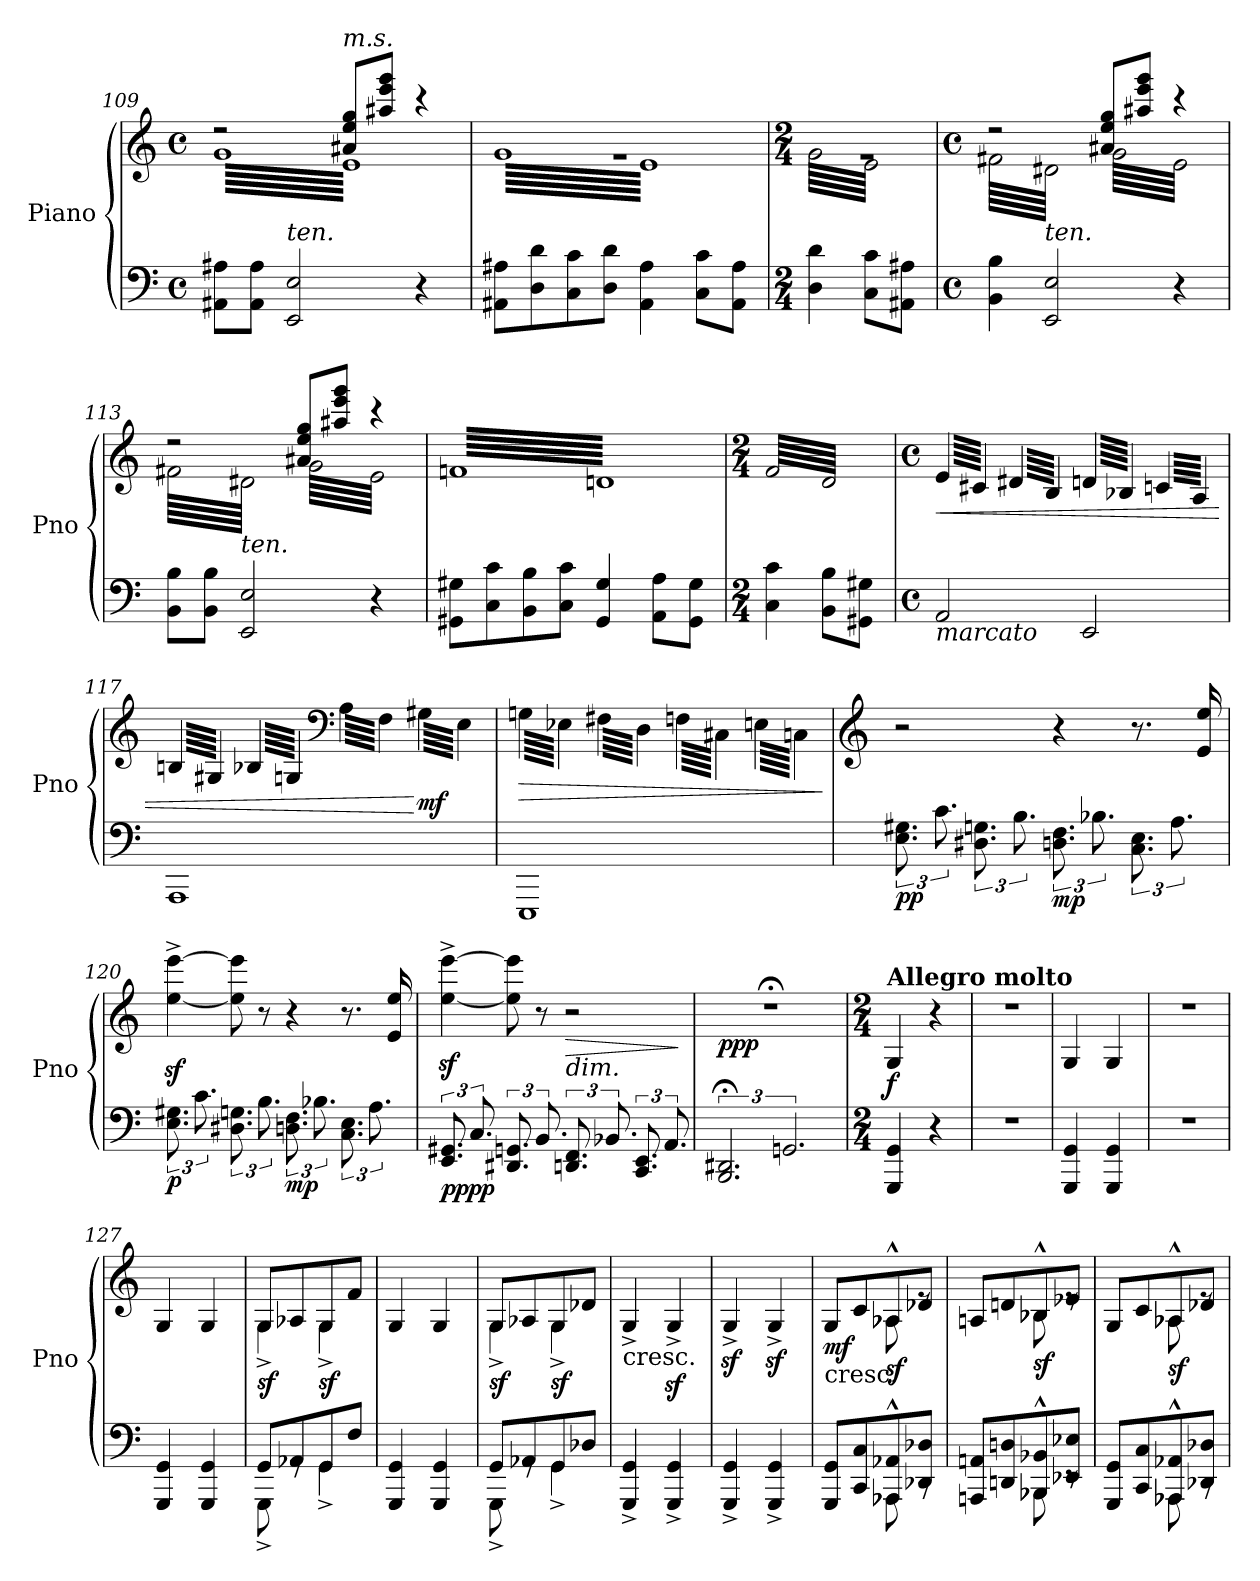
**kern	**kern	**dynam
*part1	*part1	*part1
*staff2	*staff1	*staff1/2
*I"Piano	*	*
*I'Pno	*	*
*clefF4	*clefG2	*
*k[]	*k[]	*
*M4/4	*M4/4	*
*met(c)	*met(c)	*
=109	=109	=109
*	*^	*
*	*tremolo	*	*
8AA#X\ 8A#X\L	2r	(64gLLLL	.
.	.	64e)	.
.	.	64g	.
.	.	64e)	.
.	.	64g	.
.	.	64e)	.
.	.	64g	.
.	.	64e)	.
8AA#\ 8A#\J	.	64g	.
.	.	64e)	.
.	.	64g	.
.	.	64e)	.
.	.	64g	.
.	.	64e)	.
.	.	64g	.
.	.	64e)	.
!LO:TX:a:i:t=ten.	!	!	!
2EE/ 2E/	.	64g	.
.	.	64e)	.
.	.	64g	.
.	.	64e)	.
.	.	64g	.
.	.	64e)	.
.	.	64g	.
.	.	64e)	.
.	.	64g	.
.	.	64e)	.
.	.	64g	.
.	.	64e)	.
.	.	64g	.
.	.	64e)	.
.	.	64g	.
.	.	64e)	.
!	!LO:TX:a:i:t=m.s.	!	!
.	8a#X/ 8ee/ 8gg/L	64g	.
.	.	64e)	.
.	.	64g	.
.	.	64e)	.
.	.	64g	.
.	.	64e)	.
.	.	64g	.
.	.	64e)	.
.	8aa#X/ 8eee/ 8ggg/J	64g	.
.	.	64e)	.
.	.	64g	.
.	.	64e)	.
.	.	64g	.
.	.	64e)	.
.	.	64g	.
.	.	64e)	.
4r	4r	64g	.
.	.	64e)	.
.	.	64g	.
.	.	64e)	.
.	.	64g	.
.	.	64e)	.
.	.	64g	.
.	.	64e)	.
.	.	64g	.
.	.	64e)	.
.	.	64g	.
.	.	64e)	.
.	.	64g	.
.	.	64e)	.
.	.	64g	.
.	.	64e)JJJJ	.
!!LO:LB:g=z	!!
=110	=110	=110	=110
8AA#X\ 8A#X\L	1rg	(64gLLLL	.
.	.	64e)	.
.	.	64g	.
.	.	64e)	.
.	.	64g	.
.	.	64e)	.
.	.	64g	.
.	.	64e)	.
8D\ 8d\	.	64g	.
.	.	64e)	.
.	.	64g	.
.	.	64e)	.
.	.	64g	.
.	.	64e)	.
.	.	64g	.
.	.	64e)	.
8C\ 8c\	.	64g	.
.	.	64e)	.
.	.	64g	.
.	.	64e)	.
.	.	64g	.
.	.	64e)	.
.	.	64g	.
.	.	64e)	.
8D\ 8d\J	.	64g	.
.	.	64e)	.
.	.	64g	.
.	.	64e)	.
.	.	64g	.
.	.	64e)	.
.	.	64g	.
.	.	64e)	.
4AA#\ 4A#\	.	64g	.
.	.	64e)	.
.	.	64g	.
.	.	64e)	.
.	.	64g	.
.	.	64e)	.
.	.	64g	.
.	.	64e)	.
.	.	64g	.
.	.	64e)	.
.	.	64g	.
.	.	64e)	.
.	.	64g	.
.	.	64e)	.
.	.	64g	.
.	.	64e)	.
8C\ 8c\L	.	64g	.
.	.	64e)	.
.	.	64g	.
.	.	64e)	.
.	.	64g	.
.	.	64e)	.
.	.	64g	.
.	.	64e)	.
8AA#\ 8A#\J	.	64g	.
.	.	64e)	.
.	.	64g	.
.	.	64e)	.
.	.	64g	.
.	.	64e)	.
.	.	64g	.
.	.	64e)JJJJ	.
=111	=111	=111	=111
*M2/4	*M2/4	*	*
4D\ 4d\	2rg	(64g\LLLL	.
.	.	64e\)	.
.	.	64g\	.
.	.	64e\)	.
.	.	64g\	.
.	.	64e\)	.
.	.	64g\	.
.	.	64e\)	.
.	.	64g\	.
.	.	64e\)	.
.	.	64g\	.
.	.	64e\)	.
.	.	64g\	.
.	.	64e\)	.
.	.	64g\	.
.	.	64e\)	.
8C\ 8c\L	.	64g\	.
.	.	64e\)	.
.	.	64g\	.
.	.	64e\)	.
.	.	64g\	.
.	.	64e\)	.
.	.	64g\	.
.	.	64e\)	.
8AA#X\ 8A#X\J	.	64g\	.
.	.	64e\)	.
.	.	64g\	.
.	.	64e\)	.
.	.	64g\	.
.	.	64e\)	.
.	.	64g\	.
.	.	64e\)JJJJ	.
=112	=112	=112	=112
*M4/4	*M4/4	*	*
*met(c)	*met(c)	*	*
4BB\ 4B\	2r	64f#X\LLLL	.
.	.	64d#X\	.
.	.	64f#X\	.
.	.	64d#X\	.
.	.	64f#X\	.
.	.	64d#X\	.
.	.	64f#X\	.
.	.	64d#X\	.
.	.	64f#X\	.
.	.	64d#X\	.
.	.	64f#X\	.
.	.	64d#X\	.
.	.	64f#X\	.
.	.	64d#X\	.
.	.	64f#X\	.
.	.	64d#X\	.
!LO:TX:a:i:t=ten.	!	!	!
2EE/ 2E/	.	64f#X\	.
.	.	64d#X\	.
.	.	64f#X\	.
.	.	64d#X\	.
.	.	64f#X\	.
.	.	64d#X\	.
.	.	64f#X\	.
.	.	64d#X\	.
.	.	64f#X\	.
.	.	64d#X\	.
.	.	64f#X\	.
.	.	64d#X\	.
.	.	64f#X\	.
.	.	64d#X\	.
.	.	64f#X\	.
.	.	64d#X\JJJJ	.
.	8a#X/ 8ee/ 8gg/L	64g\LLLL	.
.	.	64e\	.
.	.	64g\	.
.	.	64e\	.
.	.	64g\	.
.	.	64e\	.
.	.	64g\	.
.	.	64e\	.
.	8aa#X/ 8eee/ 8ggg/J	64g\	.
.	.	64e\	.
.	.	64g\	.
.	.	64e\	.
.	.	64g\	.
.	.	64e\	.
.	.	64g\	.
.	.	64e\	.
4r	4r	64g\	.
.	.	64e\	.
.	.	64g\	.
.	.	64e\	.
.	.	64g\	.
.	.	64e\	.
.	.	64g\	.
.	.	64e\	.
.	.	64g\	.
.	.	64e\	.
.	.	64g\	.
.	.	64e\	.
.	.	64g\	.
.	.	64e\	.
.	.	64g\	.
.	.	64e\JJJJ	.
=113	=113	=113	=113
8BB\ 8B\L	2r	64f#X\LLLL	.
.	.	64d#X\	.
.	.	64f#X\	.
.	.	64d#X\	.
.	.	64f#X\	.
.	.	64d#X\	.
.	.	64f#X\	.
.	.	64d#X\	.
8BB\ 8B\J	.	64f#X\	.
.	.	64d#X\	.
.	.	64f#X\	.
.	.	64d#X\	.
.	.	64f#X\	.
.	.	64d#X\	.
.	.	64f#X\	.
.	.	64d#X\	.
!LO:TX:a:i:t=ten.	!	!	!
2EE/ 2E/	.	64f#X\	.
.	.	64d#X\	.
.	.	64f#X\	.
.	.	64d#X\	.
.	.	64f#X\	.
.	.	64d#X\	.
.	.	64f#X\	.
.	.	64d#X\	.
.	.	64f#X\	.
.	.	64d#X\	.
.	.	64f#X\	.
.	.	64d#X\	.
.	.	64f#X\	.
.	.	64d#X\	.
.	.	64f#X\	.
.	.	64d#X\JJJJ	.
.	8a#X/ 8ee/ 8gg/L	64g\LLLL	.
.	.	64e\	.
.	.	64g\	.
.	.	64e\	.
.	.	64g\	.
.	.	64e\	.
.	.	64g\	.
.	.	64e\	.
.	8aa#X/ 8eee/ 8ggg/J	64g\	.
.	.	64e\	.
.	.	64g\	.
.	.	64e\	.
.	.	64g\	.
.	.	64e\	.
.	.	64g\	.
.	.	64e\	.
4r	4r	64g\	.
.	.	64e\	.
.	.	64g\	.
.	.	64e\	.
.	.	64g\	.
.	.	64e\	.
.	.	64g\	.
.	.	64e\	.
.	.	64g\	.
.	.	64e\	.
.	.	64g\	.
.	.	64e\	.
.	.	64g\	.
.	.	64e\	.
.	.	64g\	.
.	.	64e\JJJJ	.
*	*v	*v	*
!!LO:LB:g=z
=114	=114	=114
8GG#X\ 8G#X\L	(64fnLLLL	.
.	64dn)	.
.	64fn	.
.	64dn)	.
.	64fn	.
.	64dn)	.
.	64fn	.
.	64dn)	.
8C\ 8c\	64fn	.
.	64dn)	.
.	64fn	.
.	64dn)	.
.	64fn	.
.	64dn)	.
.	64fn	.
.	64dn)	.
8BB\ 8B\	64fn	.
.	64dn)	.
.	64fn	.
.	64dn)	.
.	64fn	.
.	64dn)	.
.	64fn	.
.	64dn)	.
8C\ 8c\J	64fn	.
.	64dn)	.
.	64fn	.
.	64dn)	.
.	64fn	.
.	64dn)	.
.	64fn	.
.	64dn)	.
4GG#/ 4G#/	64fn	.
.	64dn)	.
.	64fn	.
.	64dn)	.
.	64fn	.
.	64dn)	.
.	64fn	.
.	64dn)	.
.	64fn	.
.	64dn)	.
.	64fn	.
.	64dn)	.
.	64fn	.
.	64dn)	.
.	64fn	.
.	64dn)	.
8AA\ 8A\L	64fn	.
.	64dn)	.
.	64fn	.
.	64dn)	.
.	64fn	.
.	64dn)	.
.	64fn	.
.	64dn)	.
8GG#\ 8G#\J	64fn	.
.	64dn)	.
.	64fn	.
.	64dn)	.
.	64fn	.
.	64dn)	.
.	64fn	.
.	64dn)JJJJ	.
=115	=115	=115
*M2/4	*M2/4	*
4C\ 4c\	(64f/LLLL	.
.	64d/)	.
.	64f/	.
.	64d/)	.
.	64f/	.
.	64d/)	.
.	64f/	.
.	64d/)	.
.	64f/	.
.	64d/)	.
.	64f/	.
.	64d/)	.
.	64f/	.
.	64d/)	.
.	64f/	.
.	64d/)	.
8BB\ 8B\L	64f/	.
.	64d/)	.
.	64f/	.
.	64d/)	.
.	64f/	.
.	64d/)	.
.	64f/	.
.	64d/)	.
8GG#X\ 8G#X\J	64f/	.
.	64d/)	.
.	64f/	.
.	64d/)	.
.	64f/	.
.	64d/)	.
.	64f/	.
.	64d/)JJJJ	.
=116	=116	=116
*M4/4	*M4/4	*
*met(c)	*met(c)	*
!LO:TX:b:i:t=marcato	!	!
!	!	!LO:HP:b
2AA/	(64e/LLLL	<
.	64c#X/)	.
.	64e/	.
.	64c#X/)	.
.	64e/	.
.	64c#X/)	.
.	64e/	.
.	64c#X/)	.
.	64e/	.
.	64c#X/)	.
.	64e/	.
.	64c#X/)	.
.	64e/	.
.	64c#X/)	.
.	64e/	.
.	64c#X/)JJJJ	.
.	(64d#X/LLLL	.
.	64B/)	.
.	64d#X/	.
.	64B/)	.
.	64d#X/	.
.	64B/)	.
.	64d#X/	.
.	64B/)	.
.	64d#X/	.
.	64B/)	.
.	64d#X/	.
.	64B/)	.
.	64d#X/	.
.	64B/)	.
.	64d#X/	.
.	64B/)JJJJ	.
2EE/	(64dn/LLLL	.
.	64B-X/)	.
.	64dn/	.
.	64B-X/)	.
.	64dn/	.
.	64B-X/)	.
.	64dn/	.
.	64B-X/)	.
.	64dn/	.
.	64B-X/)	.
.	64dn/	.
.	64B-X/)	.
.	64dn/	.
.	64B-X/)	.
.	64dn/	.
.	64B-X/)JJJJ	.
.	(64cn/LLLL	.
.	64A/)	.
.	64cn/	.
.	64A/)	.
.	64cn/	.
.	64A/)	.
.	64cn/	.
.	64A/)	.
.	64cn/	.
.	64A/)	.
.	64cn/	.
.	64A/)	.
.	64cn/	.
.	64A/)	.
.	64cn/	.
.	64A/)JJJJ	.
!!LO:LB:g=z
=117	=117	=117
1AAA	(64Bn/LLLL	.
.	64G#X/)	.
.	64Bn/	.
.	64G#X/)	.
.	64Bn/	.
.	64G#X/)	.
.	64Bn/	.
.	64G#X/)	.
.	64Bn/	.
.	64G#X/)	.
.	64Bn/	.
.	64G#X/)	.
.	64Bn/	.
.	64G#X/)	.
.	64Bn/	.
.	64G#X/)JJJJ	.
.	(64B-X/LLLL	.
.	64Gn/)	.
.	64B-X/	.
.	64Gn/)	.
.	64B-X/	.
.	64Gn/)	.
.	64B-X/	.
.	64Gn/)	.
.	64B-X/	.
.	64Gn/)	.
.	64B-X/	.
.	64Gn/)	.
.	64B-X/	.
.	64Gn/)	.
.	64B-X/	.
.	64Gn/)JJJJ	.
*	*clefF4	*
.	(64A\LLLL	.
.	64F\)	.
.	64A\	.
.	64F\)	.
.	64A\	.
.	64F\)	.
.	64A\	.
.	64F\)	.
.	64A\	.
.	64F\)	.
.	64A\	.
.	64F\)	.
.	64A\	.
.	64F\)	.
.	64A\	.
.	64F\)JJJJ	.
!	!	!LO:DY:n=1:b
.	(64G#X\LLLL	[ mf
.	64E\)	.
.	64G#X\	.
.	64E\)	.
.	64G#X\	.
.	64E\)	.
.	64G#X\	.
.	64E\)	.
.	64G#X\	.
.	64E\)	.
.	64G#X\	.
.	64E\)	.
.	64G#X\	.
.	64E\)	.
.	64G#X\	.
.	64E\)JJJJ	.
=118	=118	=118
!	!	!LO:HP:b
1EEE	(64Gn\LLLL	>
.	64E-X\)	.
.	64Gn\	.
.	64E-X\)	.
.	64Gn\	.
.	64E-X\)	.
.	64Gn\	.
.	64E-X\)	.
.	64Gn\	.
.	64E-X\)	.
.	64Gn\	.
.	64E-X\)	.
.	64Gn\	.
.	64E-X\)	.
.	64Gn\	.
.	64E-X\)JJJJ	.
.	(64F#X\LLLL	.
.	64D\)	.
.	64F#X\	.
.	64D\)	.
.	64F#X\	.
.	64D\)	.
.	64F#X\	.
.	64D\)	.
.	64F#X\	.
.	64D\)	.
.	64F#X\	.
.	64D\)	.
.	64F#X\	.
.	64D\)	.
.	64F#X\	.
.	64D\)JJJJ	.
.	(64Fn\LLLL	.
.	64C#X\)	.
.	64Fn\	.
.	64C#X\)	.
.	64Fn\	.
.	64C#X\)	.
.	64Fn\	.
.	64C#X\)	.
.	64Fn\	.
.	64C#X\)	.
.	64Fn\	.
.	64C#X\)	.
.	64Fn\	.
.	64C#X\)	.
.	64Fn\	.
.	64C#X\)JJJJ	.
.	(64En\LLLL	.
.	64Cn\)	.
.	64En\	.
.	64Cn\)	.
.	64En\	.
.	64Cn\)	.
.	64En\	.
.	64Cn\)	.
.	64En\	.
.	64Cn\)	.
.	64En\	.
.	64Cn\)	.
.	64En\	.
.	64Cn\)	.
.	64En\	.
.	64Cn\)JJJJ	.
*	*Xtremolo	*
.	.	]
=119	=119	=119
*	*clefG2	*
!	!	!LO:DY:b=2
!	!	!LO:DY:n=1:b
12.E\ 12.G#X\	2r	p p
.	.	.
.	.	.
.	.	.
.	.	.
.	.	.
.	.	.
.	.	.
12.c\	.	.
12.D#X\ 12.Gn\	.	.
12.B\	.	.
!	!	!LO:DY:n=2:b=2
12.Dn\ 12.F\	4r	mp
12.B-X\	.	.
12.C\ 12.E\	8.r	.
12.A\	.	.
.	16e/ 16ee/	.
!!LO:LB:g=z
=120	=120	=120
!	!	!LO:DY:b=2
12.E\ 12.G#X\	[4ee\z<^ [4eee\z<^	p
12.c\	.	.
12.D#X\ 12.Gn\	8ee\] 8eee\]	.
12.B\	8r	.
!	!	!LO:DY:b=2
12.Dn\ 12.F\	4r	mp
12.B-X\	.	.
12.C\ 12.E\	8.r	.
12.A\	.	.
.	16e/ 16ee/	.
=121	=121	=121
!	!	!LO:DY:b=2
!	!	!LO:DY:n=1:b
12.EE/ 12.GG#X/	[4ee\z<^ [4eee\z<^	pp pp
12.C/	.	.
12.DD#X/ 12.GGn/	8ee\] 8eee\]	.
12.BB/	8r	.
!	!LO:TX:b:i:t=dim.	!
!	!	!LO:HP:b
12.DDn/ 12.FF/	2r	>
12.BB-X/	.	.
12.CC/ 12.EE/	.	.
12.AA/	.	.
.	.	]
=122	=122	=122
!	!	!LO:DY:b
3.BBB;< 3.DD#X;<	1r;<	ppp
3.GGn	.	.
!!LO:PB:g=z
=123	=123	=123
*M2/4	*M2/4	*
!	!LO:TX:a:B:t=Allegro molto	!
!	!	!LO:DY:b
4GGG/ 4GG/	4G/	f
4r	4r	.
=124	=124	=124
2r	2r	.
=125	=125	=125
4GGG/ 4GG/	4G/	.
4GGG/ 4GG/	4G/	.
=126	=126	=126
2r	2r	.
=127	=127	=127
4GGG/ 4GG/	4G/	.
4GGG/ 4GG/	4G/	.
=128	=128	=128
*^	*^	*
!	!	!	!	!LO:DY:b
8GG/L	8GGG^\	8G/L	4G^\	sf
8AA-X/	8rGG	8A-X/	.	.
!	!	!	!	!LO:DY:b
8GG/	4GG^\	8G/	4G^\	sf
8F/J	.	8f/J	.	.
*v	*v	*	*	*
*	*v	*v	*
=129	=129	=129
4GGG/ 4GG/	4G/	.
4GGG/ 4GG/	4G/	.
=130	=130	=130
*^	*^	*
!	!	!	!	!LO:DY:b
8GG/L	8GGG^\	8G/L	4G^\	sf
8AA-X/	8rGG	8A-X/	.	.
!	!	!	!	!LO:DY:b
8GG/	4GG^\	8G/	4G^\	sf
8D-X/J	.	8d-X/J	.	.
*v	*v	*	*	*
*	*v	*v	*
!!LO:LB:g=z
=131	=131	=131
!	!LO:TX:b:t=cresc.	!
4GGG/^ 4GG/^	4G^/	.
4GGG/^ 4GG/^	4Gz<^/	.
=132	=132	=132
4GGG/^ 4GG/^	4Gz<^/	.
4GGG/^ 4GG/^	4Gz<^/	.
=133	=133	=133
*^	*^	*
!	!	!LO:TX:b:t=cresc.	!	!
!	!	!	!	!LO:DY:b
8GGG/ 8GG/L	4ryy	8G/L	4ryy	mf
8CC/ 8C/	.	8c/	.	.
!	!	!	!	!LO:DY:b
8AAA-X/^^ 8AA-X/^^	8AAA-\	8A-X^^/	8A-\	sf
8DD-X/ 8D-X/J	8rCC	8d-X/J	8re	.
=134	=134	=134	=134	=134
8AAAn/ 8AAn/L	4ryy	8An/L	4ryy	.
8DDn/ 8Dn/	.	8dn/	.	.
!	!	!	!	!LO:DY:b
8BBB-X/^^ 8BB-X/^^	8BBB-\	8B-X^^/	8B-\	sf
8EE-X/ 8E-X/J	8rEE	8e-X/J	8re	.
=135	=135	=135	=135	=135
8GGG/ 8GG/L	4ryy	8G/L	4ryy	.
8CC/ 8C/	.	8c/	.	.
!	!	!	!	!LO:DY:b
8AAA-X/^^ 8AA-X/^^	8AAA-\	8A-X^^/	8A-\	sf
8DD-X/ 8D-X/J	8rCC	8d-X/J	8re	.
*v	*v	*	*	*
*	*v	*v	*
=	=	=
*-	*-	*-
